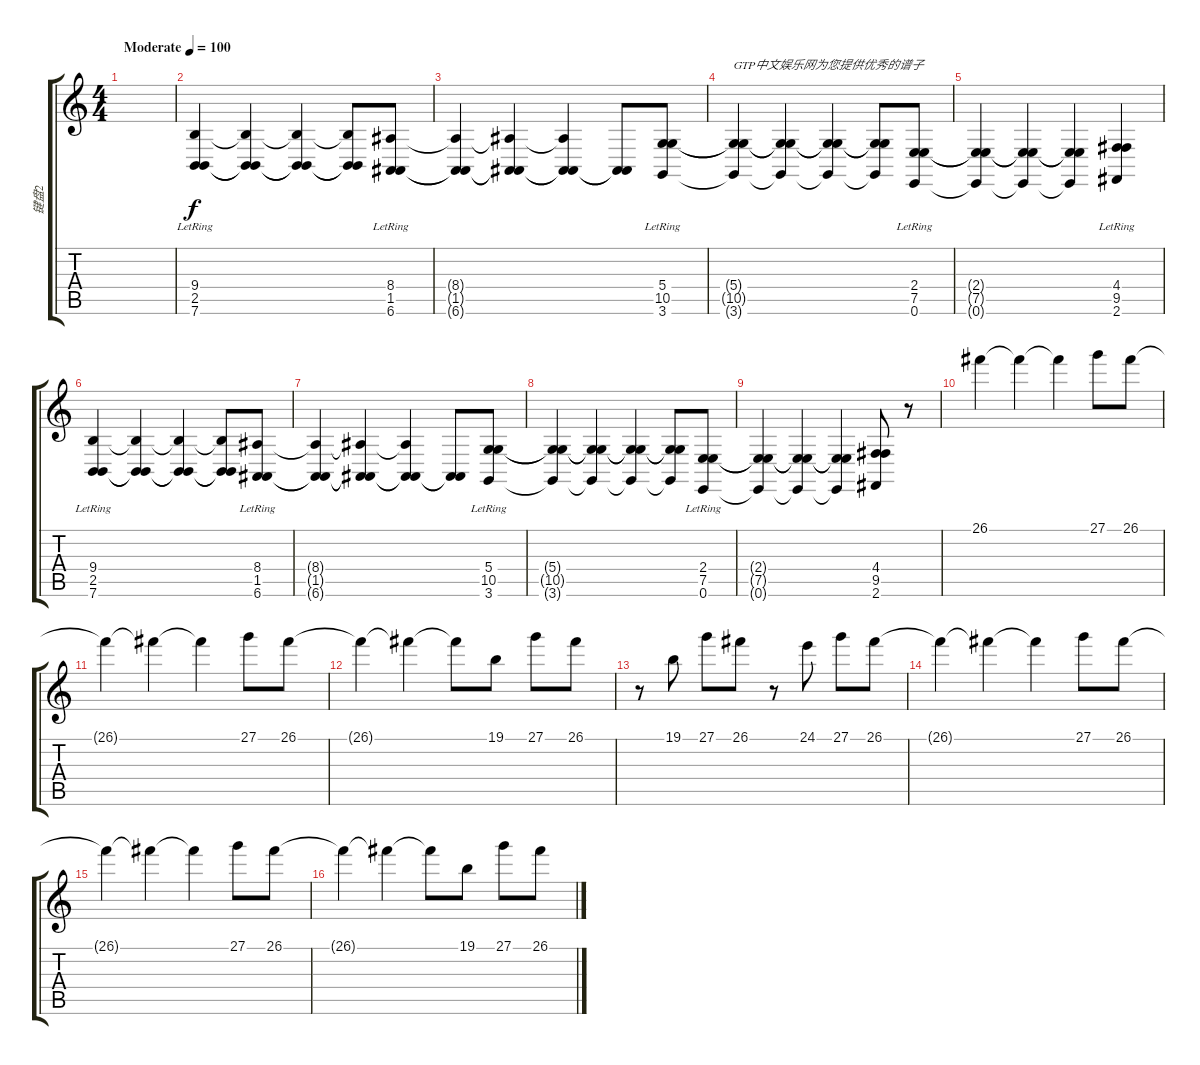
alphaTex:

\track ("键盘2" "键盘2") {instrument stringensemble1}
\staff {score tabs}
\tuning (E4 B3 G3 D3 A2 E2) {hide}
\ts (4 4)
\tempo (100 "Moderate")
\clef g2
\ks c
|
(9.4{lr} 2.5{lr} 7.6{lr}).4 (9.4{t} 2.5{t} 7.6{t}).4 (9.4{t} 2.5{t} 7.6{t}).4 (9.4{t} 2.5{t} 7.6{t}).8 (8.4{lr} 1.5{lr} 6.6{lr}).8 |
(8.4{t} 1.5{t} 6.6{t}).4 (8.4{t} 1.5{t} 6.6{t}).4 (8.4{t} 1.5{t} 6.6{t}).4 (1.5{t} 6.6{t}).8 (5.4{lr} 10.5{lr} 3.6{lr}).8 |
(5.4{t} 10.5{t} 3.6{t}).4{txt "GTP中文娱乐网为您提供优秀的谱子"} (5.4{t} 10.5{t} 3.6{t}).4 (5.4{t} 10.5{t} 3.6{t}).4 (5.4{t} 10.5{t} 3.6{t}).8 (2.4{lr} 7.5 0.6).8 |
(2.4{t} 7.5{t} 0.6{t}).4 (2.4{t} 7.5{t} 0.6{t}).4 (2.4{t} 7.5{t} 0.6{t}).4 (4.4{lr} 9.5{lr} 2.6{lr}).4 |
(9.4{lr} 2.5{lr} 7.6{lr}).4 (9.4{t} 2.5{t} 7.6{t}).4 (9.4{t} 2.5{t} 7.6{t}).4 (9.4{t} 2.5{t} 7.6{t}).8 (8.4{lr} 1.5{lr} 6.6{lr}).8 |
(8.4{t} 1.5{t} 6.6{t}).4 (8.4{t} 1.5{t} 6.6{t}).4 (8.4{t} 1.5{t} 6.6{t}).4 (1.5{t} 6.6{t}).8 (5.4{lr} 10.5{lr} 3.6{lr}).8 |
(5.4{t} 10.5{t} 3.6{t}).4 (5.4{t} 10.5{t} 3.6{t}).4 (5.4{t} 10.5{t} 3.6{t}).4 (5.4{t} 10.5{t} 3.6{t}).8 (2.4{lr} 7.5 0.6).8 |
(2.4{t} 7.5{t} 0.6{t}).4 (2.4{t} 7.5{t} 0.6{t}).4 (2.4{t} 7.5{t} 0.6{t}).4 (4.4 9.5 2.6).8 r.8 |
26.1.4{instrument stringensemble1} 26.1{t}.4 26.1{t}.4 27.1.8 26.1.8 |
26.1{t}.4 26.1{t}.4 26.1{t}.4 27.1.8 26.1.8 |
26.1{t}.4 26.1{t}.4 26.1{t}.8 19.1.8 27.1.8 26.1.8 |
r.8 19.1.8 27.1.8 26.1.8 r.8 24.1.8 27.1.8 26.1.8 |
26.1{t}.4 26.1{t}.4 26.1{t}.4 27.1.8 26.1.8 |
26.1{t}.4 26.1{t}.4 26.1{t}.4 27.1.8 26.1.8 |
26.1{t}.4 26.1{t}.4 26.1{t}.8 19.1.8 27.1.8 26.1.8
